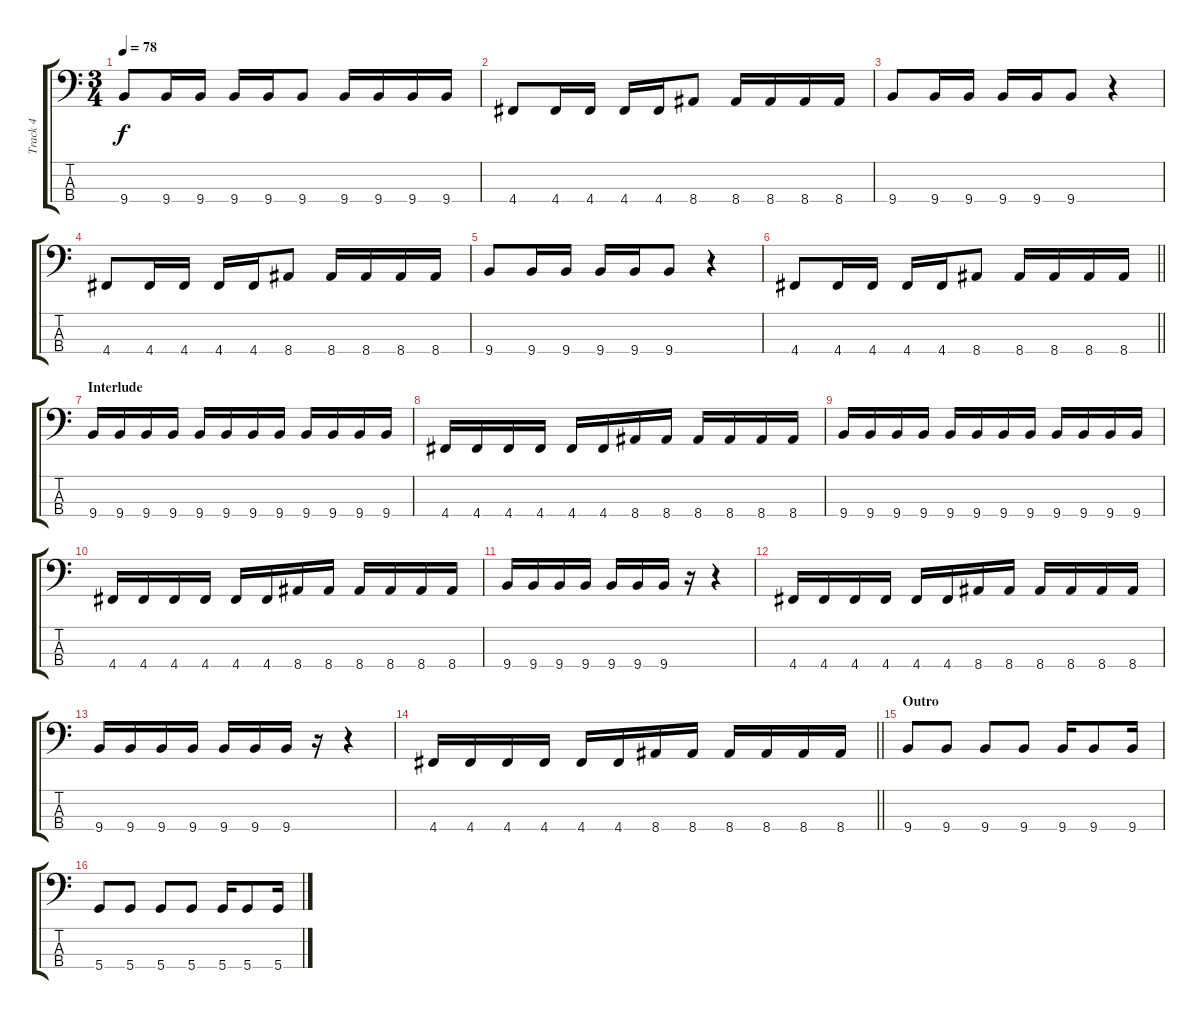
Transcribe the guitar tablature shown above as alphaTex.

\track ("Track 4" "Track 4") {instrument electricbasspick}
\staff {score tabs}
\tuning (G2 D2 A1 D1) {hide}
\ts (3 4)
\tempo 78
\clef f4
\ks c
9.4.8{dy f} 9.4.16 9.4.16 9.4.16 9.4.16 9.4.8 9.4.16 9.4.16 9.4.16 9.4.16 |
4.4.8 4.4.16 4.4.16 4.4.16 4.4.16 8.4.8 8.4.16 8.4.16 8.4.16 8.4.16 |
9.4.8 9.4.16 9.4.16 9.4.16 9.4.16 9.4.8 r.4 |
4.4.8 4.4.16 4.4.16 4.4.16 4.4.16 8.4.8 8.4.16 8.4.16 8.4.16 8.4.16 |
9.4.8 9.4.16 9.4.16 9.4.16 9.4.16 9.4.8 r.4 |
\barLineRight lightlight
4.4.8 4.4.16 4.4.16 4.4.16 4.4.16 8.4.8 8.4.16 8.4.16 8.4.16 8.4.16 |
\section ("" "Interlude")
9.4.16 9.4.16 9.4.16 9.4.16 9.4.16 9.4.16 9.4.16 9.4.16 9.4.16 9.4.16 9.4.16 9.4.16 |
4.4.16 4.4.16 4.4.16 4.4.16 4.4.16 4.4.16 8.4.16 8.4.16 8.4.16 8.4.16 8.4.16 8.4.16 |
9.4.16 9.4.16 9.4.16 9.4.16 9.4.16 9.4.16 9.4.16 9.4.16 9.4.16 9.4.16 9.4.16 9.4.16 |
4.4.16 4.4.16 4.4.16 4.4.16 4.4.16 4.4.16 8.4.16 8.4.16 8.4.16 8.4.16 8.4.16 8.4.16 |
9.4.16 9.4.16 9.4.16 9.4.16 9.4.16 9.4.16 9.4.16 r.16 r.4 |
4.4.16 4.4.16 4.4.16 4.4.16 4.4.16 4.4.16 8.4.16 8.4.16 8.4.16 8.4.16 8.4.16 8.4.16 |
9.4.16 9.4.16 9.4.16 9.4.16 9.4.16 9.4.16 9.4.16 r.16 r.4 |
\barLineRight lightlight
4.4.16 4.4.16 4.4.16 4.4.16 4.4.16 4.4.16 8.4.16 8.4.16 8.4.16 8.4.16 8.4.16 8.4.16 |
\section ("" "Outro")
9.4.8 9.4.8 9.4.8 9.4.8 9.4.16 9.4.8 9.4.16 |
5.4.8 5.4.8 5.4.8 5.4.8 5.4.16 5.4.8 5.4.16
